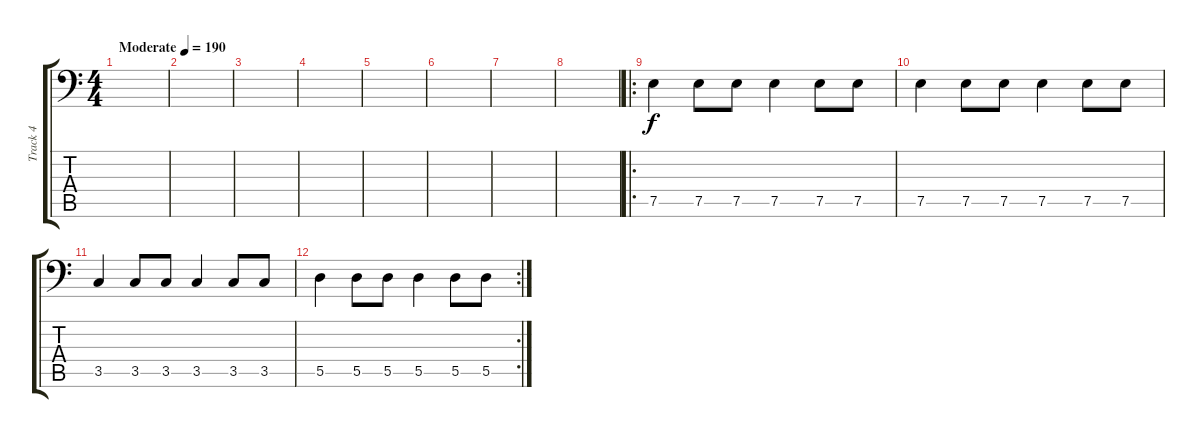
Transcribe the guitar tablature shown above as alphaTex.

\track ("Track 4" "Track 4") {instrument electricbasspick}
\staff {score tabs}
\tuning (E3 B2 G2 D2 A1 E1) {hide}
\ts (4 4)
\tempo (190 "Moderate")
\clef f4
\ks c
|
|
|
|
|
|
|
|
\ro
7.5.4 7.5.8 7.5.8 7.5.4 7.5.8 7.5.8 |
7.5.4 7.5.8 7.5.8 7.5.4 7.5.8 7.5.8 |
3.5.4 3.5.8 3.5.8 3.5.4 3.5.8 3.5.8 |
\rc 2
5.5.4 5.5.8 5.5.8 5.5.4 5.5.8 5.5.8
